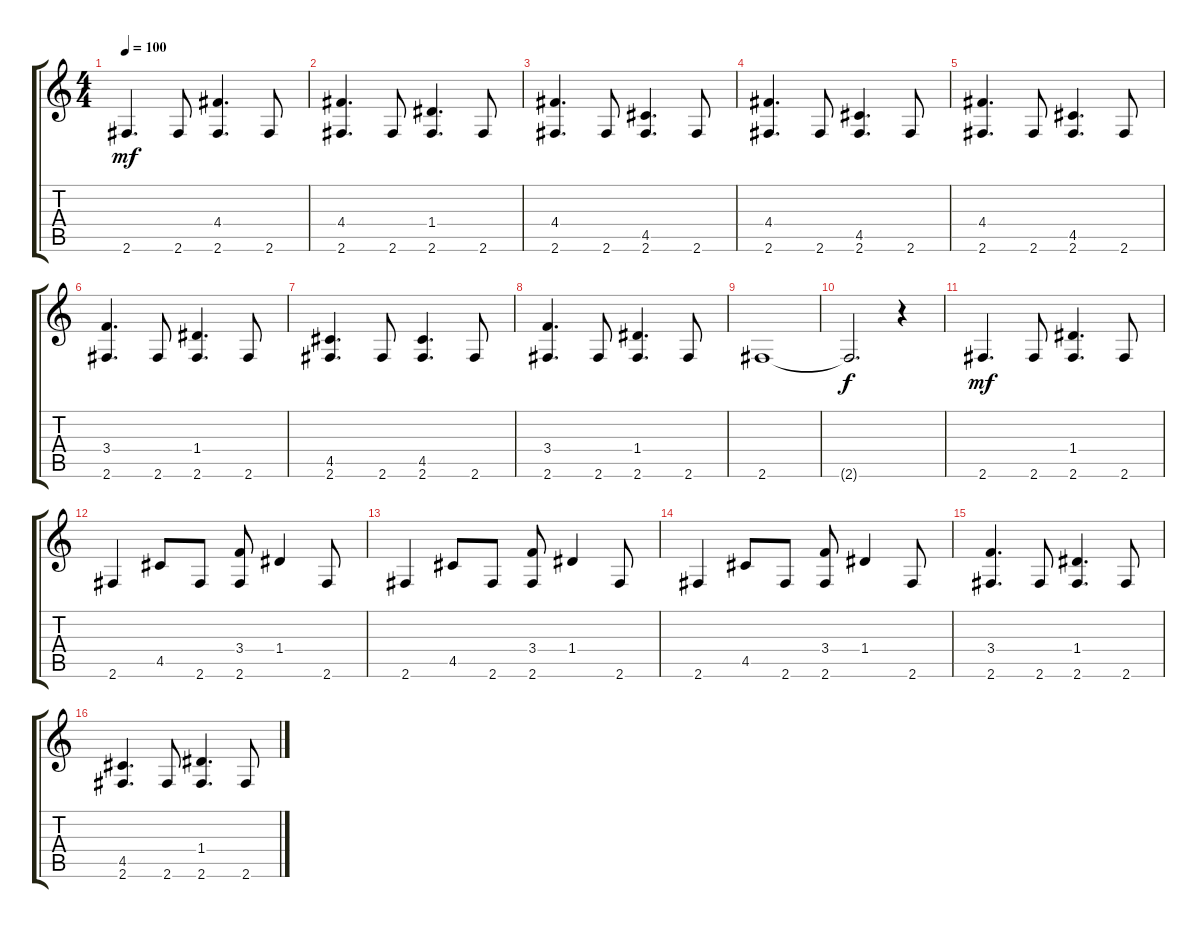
\track "" {instrument acousticbass}
\staff {score tabs}
\tuning (E4 B3 G3 D3 A2 E2) {hide}
\ts (4 4)
\tempo 100
\clef g2
\ks c
2.6.4{d dy mf} 2.6.8 (4.4 2.6).4{d} 2.6.8 |
(4.4 2.6).4{d} 2.6.8 (1.4 2.6).4{d} 2.6.8 |
(4.4 2.6).4{d} 2.6.8 (4.5 2.6).4{d} 2.6.8 |
(4.4 2.6).4{d} 2.6.8 (4.5 2.6).4{d} 2.6.8 |
(4.4 2.6).4{d} 2.6.8 (4.5 2.6).4{d} 2.6.8 |
(3.4 2.6).4{d} 2.6.8 (1.4 2.6).4{d} 2.6.8 |
(4.5 2.6).4{d} 2.6.8 (4.5 2.6).4{d} 2.6.8 |
(3.4 2.6).4{d} 2.6.8 (1.4 2.6).4{d} 2.6.8 |
2.6.1 |
2.6{t}.2{d dy f} r.4 |
2.6.4{d dy mf} 2.6.8 (1.4 2.6).4{d} 2.6.8 |
2.6.4 4.5.8 2.6.8 (3.4 2.6).8 1.4.4 2.6.8 |
2.6.4 4.5.8 2.6.8 (3.4 2.6).8 1.4.4 2.6.8 |
2.6.4 4.5.8 2.6.8 (3.4 2.6).8 1.4.4 2.6.8 |
(3.4 2.6).4{d} 2.6.8 (1.4 2.6).4{d} 2.6.8 |
(4.5 2.6).4{d} 2.6.8 (1.4 2.6).4{d} 2.6.8
